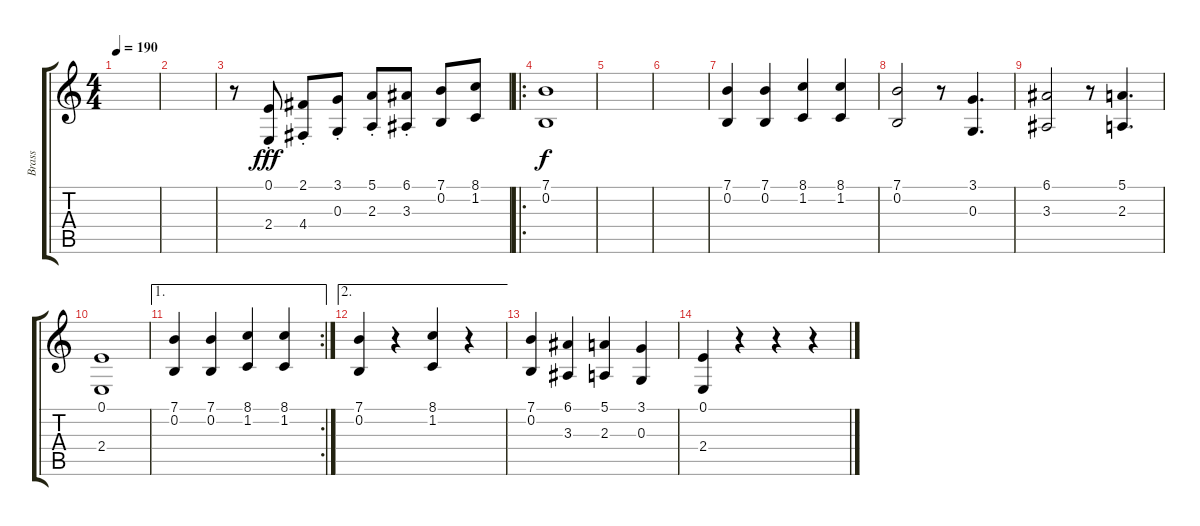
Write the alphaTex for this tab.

\track ("Brass" "Brass") {instrument brasssection}
\staff {score tabs}
\tuning (E4 B3 G3 D3 A2 E2) {hide}
\ts (4 4)
\tempo 190
\clef g2
\ks c
|
|
r.8 (0.1{st} 2.4{st}).8{dy fff} (2.1{st} 4.4{st}).8 (3.1{st} 0.3{st}).8 (5.1{st} 2.3{st}).8 (6.1{st} 3.3{st}).8 (7.1 0.2).8 (8.1 1.2).8 |
\ro
(7.1 0.2).1{dy f} |
|
|
(7.1 0.2).4 (7.1 0.2).4 (8.1 1.2).4 (8.1 1.2).4 |
(7.1 0.2).2 r.8 (3.1 0.3).4{d} |
(6.1 3.3).2 r.8 (5.1 2.3).4{d} |
(0.1 2.4).1 |
\ae 1
\rc 2
(7.1 0.2).4 (7.1 0.2).4 (8.1 1.2).4 (8.1 1.2).4 |
\ae 2
(7.1 0.2).4 r.4 (8.1 1.2).4 r.4 |
(7.1 0.2).4 (6.1 3.3).4 (5.1 2.3).4 (3.1 0.3).4 |
(0.1 2.4).4 r.4 r.4 r.4
